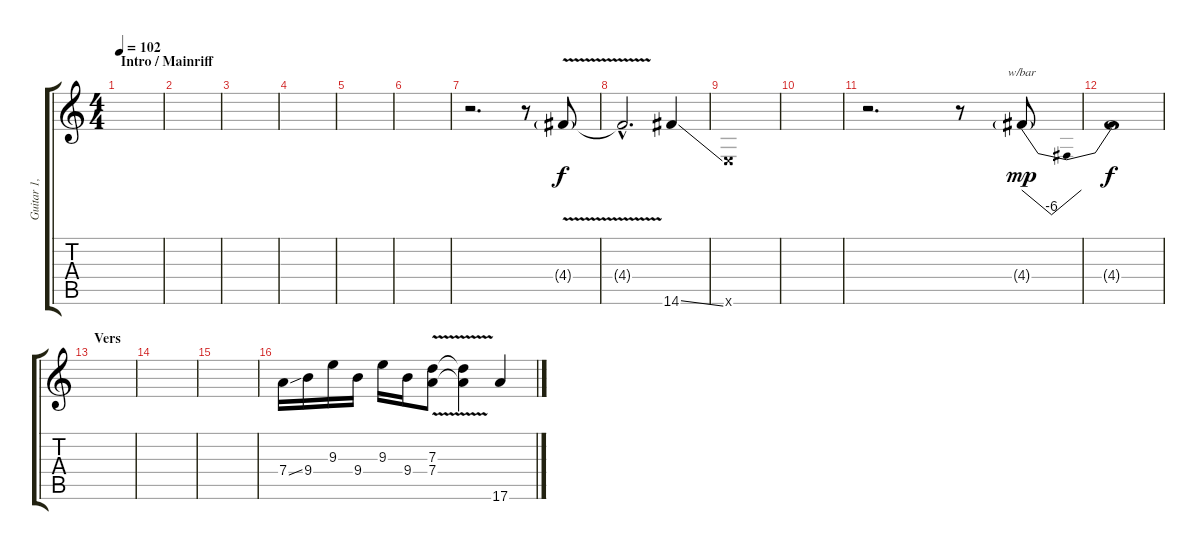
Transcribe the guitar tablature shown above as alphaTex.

\track ("Guitar 1, Lead" "Guitar 1, ") {instrument distortionguitar}
\staff {score tabs}
\tuning (E4 B3 G3 D3 A2 E2) {hide}
\ts (4 4)
\section ("" "Intro / Mainriff")
\tempo 102
\clef g2
\ks c
|
|
|
|
|
|
r.2{d} r.8 4.4{v g}.8 |
4.4{hac t}.2{d dy f} 14.6{ss}.4 |
0.6{x}.1 |
|
r.2{d} r.8 4.4{g}.8{tbe (dip default 0 0 30 -24 60 0) dy mp} |
4.4{t}.1{dy f} |
\section ("" "Vers")
|
|
|
7.4{ss}.16 9.4.16 9.3.16 9.4.16 9.3.16 9.4.16 (7.3{v} 7.4).8 (7.3{t} 7.4{t}).4 17.6{ss}.4
